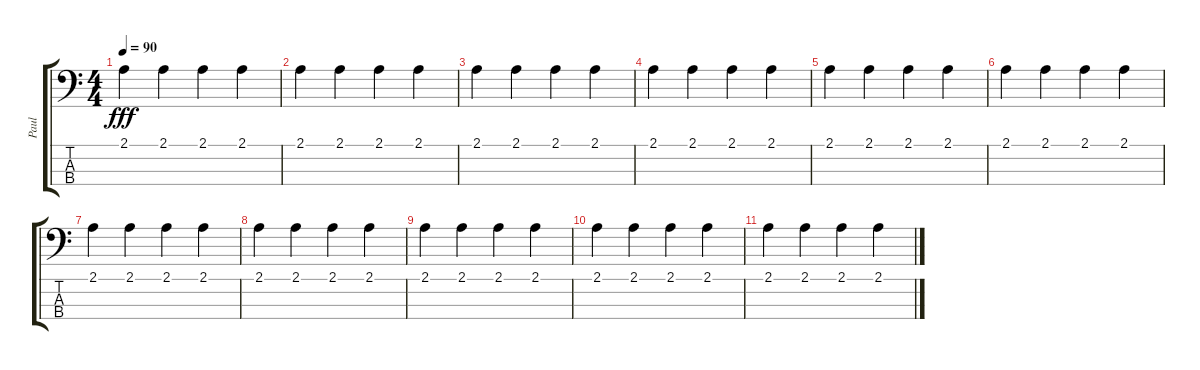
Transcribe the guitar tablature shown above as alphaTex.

\track ("Paul" "Paul") {instrument electricbassfinger}
\staff {score tabs}
\tuning (G2 D2 A1 E1) {hide}
\ts (4 4)
\tempo 90
\clef f4
\ks c
2.1.4{dy fff} 2.1.4 2.1.4 2.1.4 |
2.1.4 2.1.4 2.1.4 2.1.4 |
2.1.4 2.1.4 2.1.4 2.1.4 |
2.1.4 2.1.4 2.1.4 2.1.4 |
2.1.4 2.1.4 2.1.4 2.1.4 |
2.1.4 2.1.4 2.1.4 2.1.4 |
2.1.4 2.1.4 2.1.4 2.1.4 |
2.1.4 2.1.4 2.1.4 2.1.4 |
2.1.4 2.1.4 2.1.4 2.1.4 |
2.1.4 2.1.4 2.1.4 2.1.4 |
2.1.4 2.1.4 2.1.4 2.1.4
